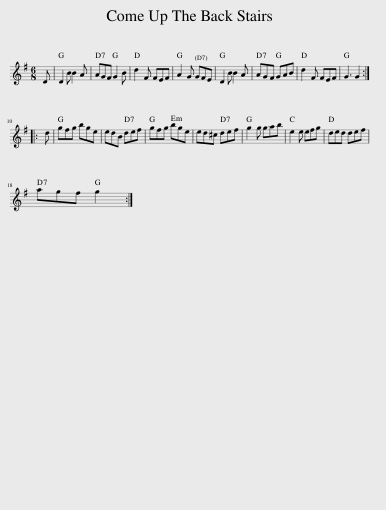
X:1
L:1/8
M:6/8
I:linebreak $
K:G
V:1 treble
V:1
 D | D2 B B2 A | AGF G2 B | d2 F FEF | A2 G GFE | %5
 D2 B B2 A | AGF GAB | d2 F FEF | G3 G2 ::$ d | %10
 gfg bge | edB def | gfg bge | ed^c def | g2 g gab | %15
 e2 e efg | ded def |$ agf g2 :| %18
